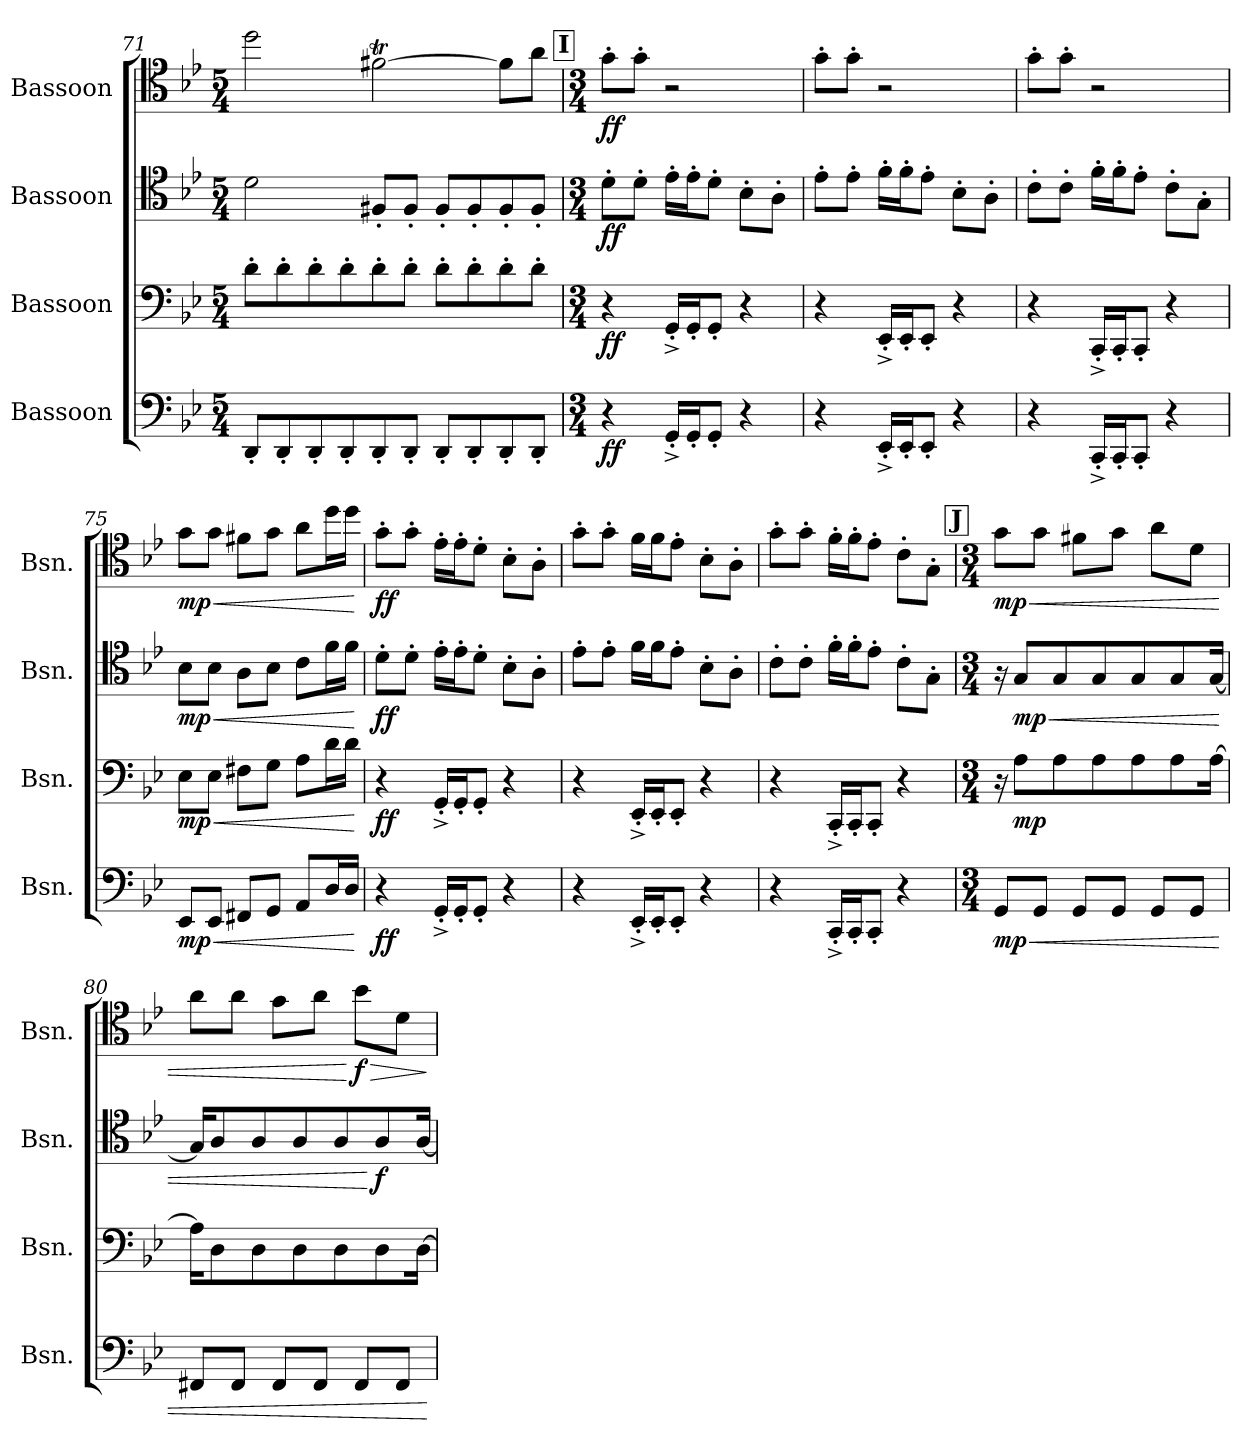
**kern	**dynam	**kern	**dynam	**kern	**dynam	**kern	**dynam
*part4	*part4	*part3	*part3	*part2	*part2	*part1	*part1
*staff4	*staff4	*staff3	*staff3	*staff2	*staff2	*staff1	*staff1
*I"Bassoon	*	*I"Bassoon	*	*I"Bassoon	*	*I"Bassoon	*
*I'Bsn.	*	*I'Bsn.	*	*I'Bsn.	*	*I'Bsn.	*
*clefF4	*	*clefF4	*	*clefC4	*	*clefC4	*
*k[b-e-]	*	*k[b-e-]	*	*k[b-e-]	*	*k[b-e-]	*
*M5/4	*	*M5/4	*	*M5/4	*	*M5/4	*
=71	=71	=71	=71	=71	=71	=71	=71
8DD'/L	.	8d'\L	.	2d\	.	2dd\	.
8DD'/	.	8d'\	.	.	.	.	.
8DD'/	.	8d'\	.	.	.	.	.
8DD'/	.	8d'\	.	.	.	.	.
8DD'/	.	8d'\	.	8F#X'/L	.	[2f#Xt\	.
8DD'/J	.	8d'\J	.	8F#'/J	.	.	.
8DD'/L	.	8d'\L	.	8F#'/L	.	.	.
8DD'/	.	8d'\	.	8F#'/	.	.	.
8DD'/	.	8d'\	.	8F#'/	.	8f#\L]	.
8DD'/J	.	8d'\J	.	8F#'/J	.	8a\J	.
!!LO:REH:place=s1:a:B:fs=14:t=I
=72	=72	=72	=72	=72	=72	=72	=72
*M3/4	*	*M3/4	*	*M3/4	*	*M3/4	*
!	!LO:DY:b	!	!LO:DY:b	!	!LO:DY:b	!	!LO:DY:b
4r	ff	4r	ff	8d'\L	ff	8g'\L	ff
.	.	.	.	8d'\J	.	8g'\J	.
16GG'^/LL	.	16GG'^/LL	.	16e-'\LL	.	2r	.
16GG'/J	.	16GG'/J	.	16e-'\J	.	.	.
8GG'/J	.	8GG'/J	.	8d'\J	.	.	.
4r	.	4r	.	8B-'\L	.	.	.
.	.	.	.	8A'\J	.	.	.
=73	=73	=73	=73	=73	=73	=73	=73
4r	.	4r	.	8e-'\L	.	8g'\L	.
.	.	.	.	8e-'\J	.	8g'\J	.
16EE-'^/LL	.	16EE-'^/LL	.	16f'\LL	.	2r	.
16EE-'/J	.	16EE-'/J	.	16f'\J	.	.	.
8EE-'/J	.	8EE-'/J	.	8e-'\J	.	.	.
4r	.	4r	.	8B-'\L	.	.	.
.	.	.	.	8A'\J	.	.	.
=74	=74	=74	=74	=74	=74	=74	=74
4r	.	4r	.	8c'\L	.	8g'\L	.
.	.	.	.	8c'\J	.	8g'\J	.
16CC'^/LL	.	16CC'^/LL	.	16f'\LL	.	2r	.
16CC'/J	.	16CC'/J	.	16f'\J	.	.	.
8CC'/J	.	8CC'/J	.	8e-'\J	.	.	.
4r	.	4r	.	8c'\L	.	.	.
.	.	.	.	8G'\J	.	.	.
=75	=75	=75	=75	=75	=75	=75	=75
!	!LO:HP:b	!	!LO:HP:b	!	!LO:HP:b	!	!LO:HP:b
!	!LO:DY:n=1:b	!	!LO:DY:n=1:b	!	!LO:DY:n=1:b	!	!LO:DY:n=1:b
8EE-/L	< mp	8E-\L	< mp	8B-\L	< mp	8g\L	< mp
8EE-/J	.	8E-\J	.	8B-\J	.	8g\J	.
8FF#X/L	.	8F#X\L	.	8A\L	.	8f#X\L	.
8GG/J	.	8G\J	.	8B-\J	.	8g\J	.
8AA/L	.	8A\L	.	8c\L	.	8a\L	.
16D/L	.	16d\L	.	16f\L	.	16dd\L	.
16D/JJ	.	16d\JJ	.	16f\JJ	.	16dd\JJ	.
.	[	.	[	.	[	.	[
!!LO:LB:g=z
=76	=76	=76	=76	=76	=76	=76	=76
!	!LO:DY:b	!	!LO:DY:b	!	!LO:DY:b	!	!LO:DY:b
4r	ff	4r	ff	8d'\L	ff	8g'\L	ff
.	.	.	.	8d'\J	.	8g'\J	.
16GG'^/LL	.	16GG'^/LL	.	16e-'\LL	.	16e-'\LL	.
16GG'/J	.	16GG'/J	.	16e-'\J	.	16e-'\J	.
8GG'/J	.	8GG'/J	.	8d'\J	.	8d'\J	.
4r	.	4r	.	8B-'\L	.	8B-'\L	.
.	.	.	.	8A'\J	.	8A'\J	.
=77	=77	=77	=77	=77	=77	=77	=77
4r	.	4r	.	8e-'\L	.	8g'\L	.
.	.	.	.	8e-'\J	.	8g'\J	.
16EE-'^/LL	.	16EE-'^/LL	.	16f\LL	.	16f\LL	.
16EE-'/J	.	16EE-'/J	.	16f\J	.	16f\J	.
8EE-'/J	.	8EE-'/J	.	8e-'\J	.	8e-'\J	.
4r	.	4r	.	8B-'\L	.	8B-'\L	.
.	.	.	.	8A'\J	.	8A'\J	.
=78	=78	=78	=78	=78	=78	=78	=78
4r	.	4r	.	8c'\L	.	8g'\L	.
.	.	.	.	8c'\J	.	8g'\J	.
16CC'^/LL	.	16CC'^/LL	.	16f'\LL	.	16f'\LL	.
16CC'/J	.	16CC'/J	.	16f'\J	.	16f'\J	.
8CC'/J	.	8CC'/J	.	8e-'\J	.	8e-'\J	.
4r	.	4r	.	8c'\L	.	8c'\L	.
.	.	.	.	8G'\J	.	8G'\J	.
!!LO:PB:g=z
!!LO:REH:place=s1:a:B:fs=14:t=J
=79	=79	=79	=79	=79	=79	=79	=79
*M3/4	*	*M3/4	*	*M3/4	*	*M3/4	*
!	!LO:HP:b	!	!	!	!	!	!LO:HP:b
!	!LO:DY:n=1:b	!	!	!	!	!	!LO:DY:n=1:b
8GG/L	< mp	16r	.	16r	.	8g\L	< mp
!	!	!	!LO:DY:b	!	!LO:HP:b	!	!
!	!	!	!	!	!LO:DY:n=1:b	!	!
.	.	8A\L	mp	8G/L	< mp	.	.
8GG/J	.	.	.	.	.	8g\J	.
.	.	8A\	.	8G/	.	.	.
8GG/L	.	.	.	.	.	8f#X\L	.
.	.	8A\	.	8G/	.	.	.
8GG/J	.	.	.	.	.	8g\J	.
.	.	8A\	.	8G/	.	.	.
8GG/L	.	.	.	.	.	8a\L	.
.	.	8A\	.	8G/	.	.	.
8GG/J	.	.	.	.	.	8d\J	.
.	.	[16A\Jk	.	[16G/Jk	.	.	.
=80	=80	=80	=80	=80	=80	=80	=80
8FF#X/L	.	16A\KL]	.	16G/KL]	.	8a\L	.
.	.	8D\	.	8A/	.	.	.
8FF#/J	.	.	.	.	.	8a\J	.
.	.	8D\	.	8A/	.	.	.
8FF#/L	.	.	.	.	.	8g\L	.
.	.	8D\	.	8A/	.	.	.
8FF#/J	.	.	.	.	.	8a\J	.
.	.	8D\	.	8A/	.	.	.
!	!	!	!	!	!	!	!LO:HP:n=1:b
!	!	!	!	!	!	!	!LO:DY:n=1:b
8FF#/L	.	.	.	.	.	8b-\L	[ > f
!	!	!	!	!	!LO:DY:n=1:b	!	!
.	.	8D\	.	8A/	[ f	.	.
8FF#/J	.	.	.	.	.	8d\J	.
.	.	[16D\Jk	.	[16A/Jk	.	.	.
.	[	.	.	.	.	.	]
=	=	=	=	=	=	=	=
*-	*-	*-	*-	*-	*-	*-	*-
